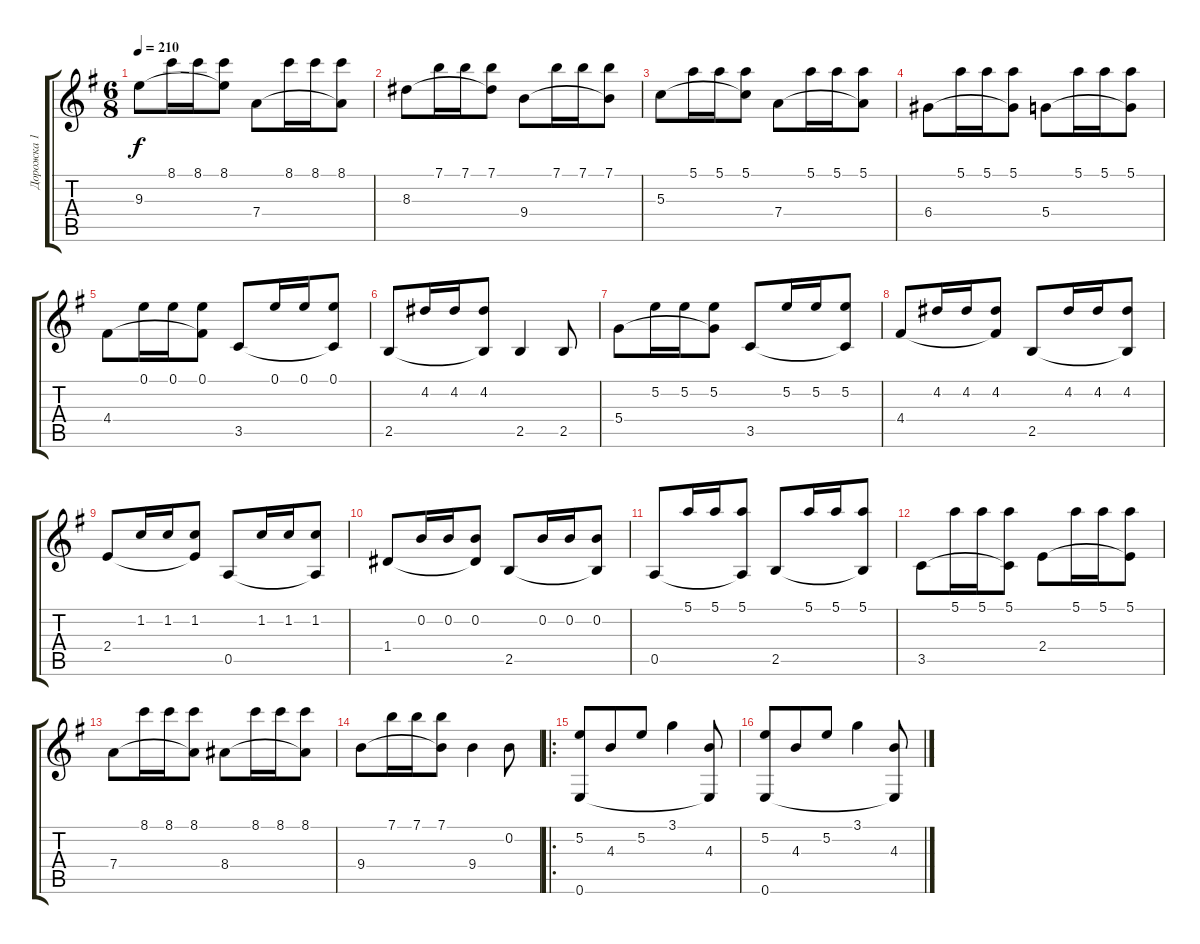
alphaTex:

\track ("Дорожка 1" "Дорожка 1") {instrument acousticguitarnylon}
\staff {score tabs}
\tuning (E4 B3 G3 D3 A2 E2) {hide}
\ts (6 8)
\tempo 210
\clef g2
\ks eminor
9.3.8{dy f} 8.1.16 8.1.16 (8.1 9.3{t}).8 7.4.8 8.1.16 8.1.16 (8.1 7.4{t}).8 |
8.3.8 7.1.16 7.1.16 (7.1 8.3{t}).8 9.4.8 7.1.16 7.1.16 (7.1 9.4{t}).8 |
5.3.8 5.1.16 5.1.16 (5.1 5.3{t}).8 7.4.8 5.1.16 5.1.16 (5.1 7.4{t}).8 |
6.4.8 5.1.16 5.1.16 (5.1 6.4{t}).8 5.4.8 5.1.16 5.1.16 (5.1 5.4{t}).8 |
4.4.8 0.1.16 0.1.16 (0.1 4.4{t}).8 3.5.8 0.1.16 0.1.16 (0.1 3.5{t}).8 |
2.5.8 4.2.16 4.2.16 (4.2 2.5{t}).8 2.5.4 2.5.8 |
5.4.8 5.2.16 5.2.16 (5.2 5.4{t}).8 3.5.8 5.2.16 5.2.16 (5.2 3.5{t}).8 |
4.4.8 4.2.16 4.2.16 (4.2 4.4{t}).8 2.5.8 4.2.16 4.2.16 (4.2 2.5{t}).8 |
2.4.8 1.2.16 1.2.16 (1.2 2.4{t}).8 0.5.8 1.2.16 1.2.16 (1.2 0.5{t}).8 |
1.4.8 0.2.16 0.2.16 (0.2 1.4{t}).8 2.5.8 0.2.16 0.2.16 (0.2 2.5{t}).8 |
0.5.8 5.1.16 5.1.16 (5.1 0.5{t}).8 2.5.8 5.1.16 5.1.16 (5.1 2.5{t}).8 |
3.5.8 5.1.16 5.1.16 (5.1 3.5{t}).8 2.4.8 5.1.16 5.1.16 (5.1 2.4{t}).8 |
7.4.8 8.1.16 8.1.16 (8.1 7.4{t}).8 8.4.8 8.1.16 8.1.16 (8.1 8.4{t}).8 |
9.4.8 7.1.16 7.1.16 (7.1 9.4{t}).8 9.4.4 0.2.8 |
\ro
(5.2 0.6).8 4.3.8 5.2.8 3.1.4 (4.3 0.6{t}).8 |
(5.2 0.6).8 4.3.8 5.2.8 3.1.4 (4.3 0.6{t}).8
